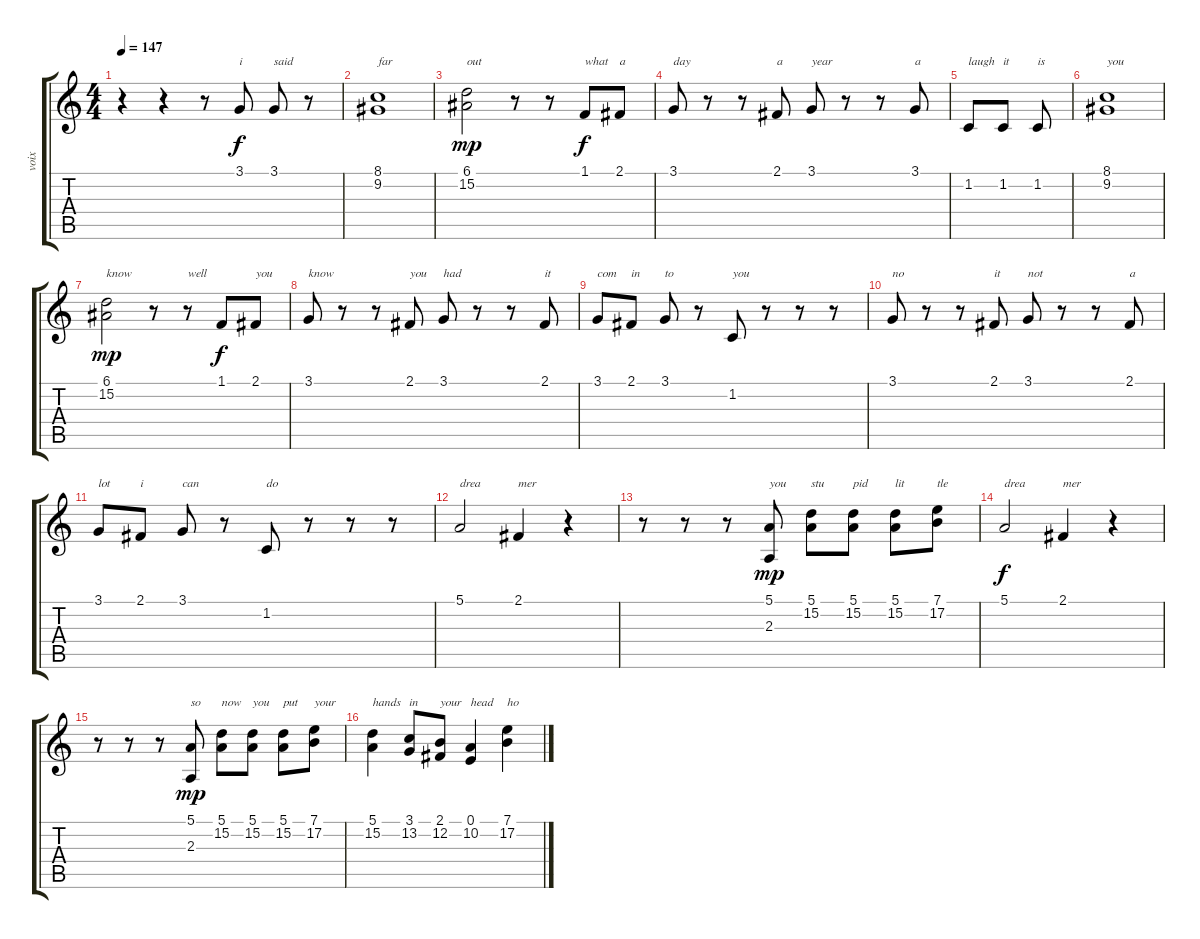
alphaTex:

\track ("voix" "voix") {instrument piccolo}
\staff {score tabs}
\tuning (E4 B3 G3 D3 A2 E2) {hide}
\ts (4 4)
\tempo 147
\clef g2
\ks c
r.4{dy f} r.4 r.8 3.1.8{txt "i"} 3.1.8{txt "said"} r.8 |
(8.1 9.2).1{txt "far"} |
(6.1 15.2).2{txt "out" dy mp} r.8 r.8 1.1.8{txt "what" dy f} 2.1.8{txt "a"} |
3.1.8{txt "day"} r.8 r.8 2.1.8{txt "a"} 3.1.8{txt "year"} r.8 r.8 3.1.8{txt "a"} |
1.2.8{txt "laugh"} 1.2.8{txt "it"} 1.2.8{txt "is"} |
(8.1 9.2).1{txt "you"} |
(6.1 15.2).2{txt "know" dy mp} r.8 r.8{txt "well"} 1.1.8{dy f} 2.1.8{txt "you"} |
3.1.8{txt "know"} r.8 r.8 2.1.8{txt "you"} 3.1.8{txt "had"} r.8 r.8 2.1.8{txt "it"} |
3.1.8{txt "com"} 2.1.8{txt "in"} 3.1.8{txt "to"} r.8 1.2.8{txt "you"} r.8 r.8 r.8 |
3.1.8{txt "no"} r.8 r.8 2.1.8{txt "it"} 3.1.8{txt "not"} r.8 r.8 2.1.8{txt "a"} |
3.1.8{txt "lot"} 2.1.8{txt "i"} 3.1.8{txt "can"} r.8 1.2.8{txt "do"} r.8 r.8 r.8 |
5.1.2{txt "drea"} 2.1.4{txt "mer"} r.4 |
r.8 r.8 r.8 (5.1 2.3).8{txt "you" dy mp} (5.1 15.2).8{txt "stu"} (5.1 15.2).8{txt "pid"} (5.1 15.2).8{txt "lit"} (7.1 17.2).8{txt "tle"} |
5.1.2{txt "drea" dy f} 2.1.4{txt "mer"} r.4 |
r.8 r.8 r.8 (5.1 2.3).8{txt "so" dy mp} (5.1 15.2).8{txt "now"} (5.1 15.2).8{txt "you"} (5.1 15.2).8{txt "put"} (7.1 17.2).8{txt "your"} |
(5.1 15.2).4{txt "hands"} (3.1 13.2).8{txt "in"} (2.1 12.2).8{txt "your"} (0.1 10.2).4{txt "head"} (7.1 17.2).4{txt "ho"}
